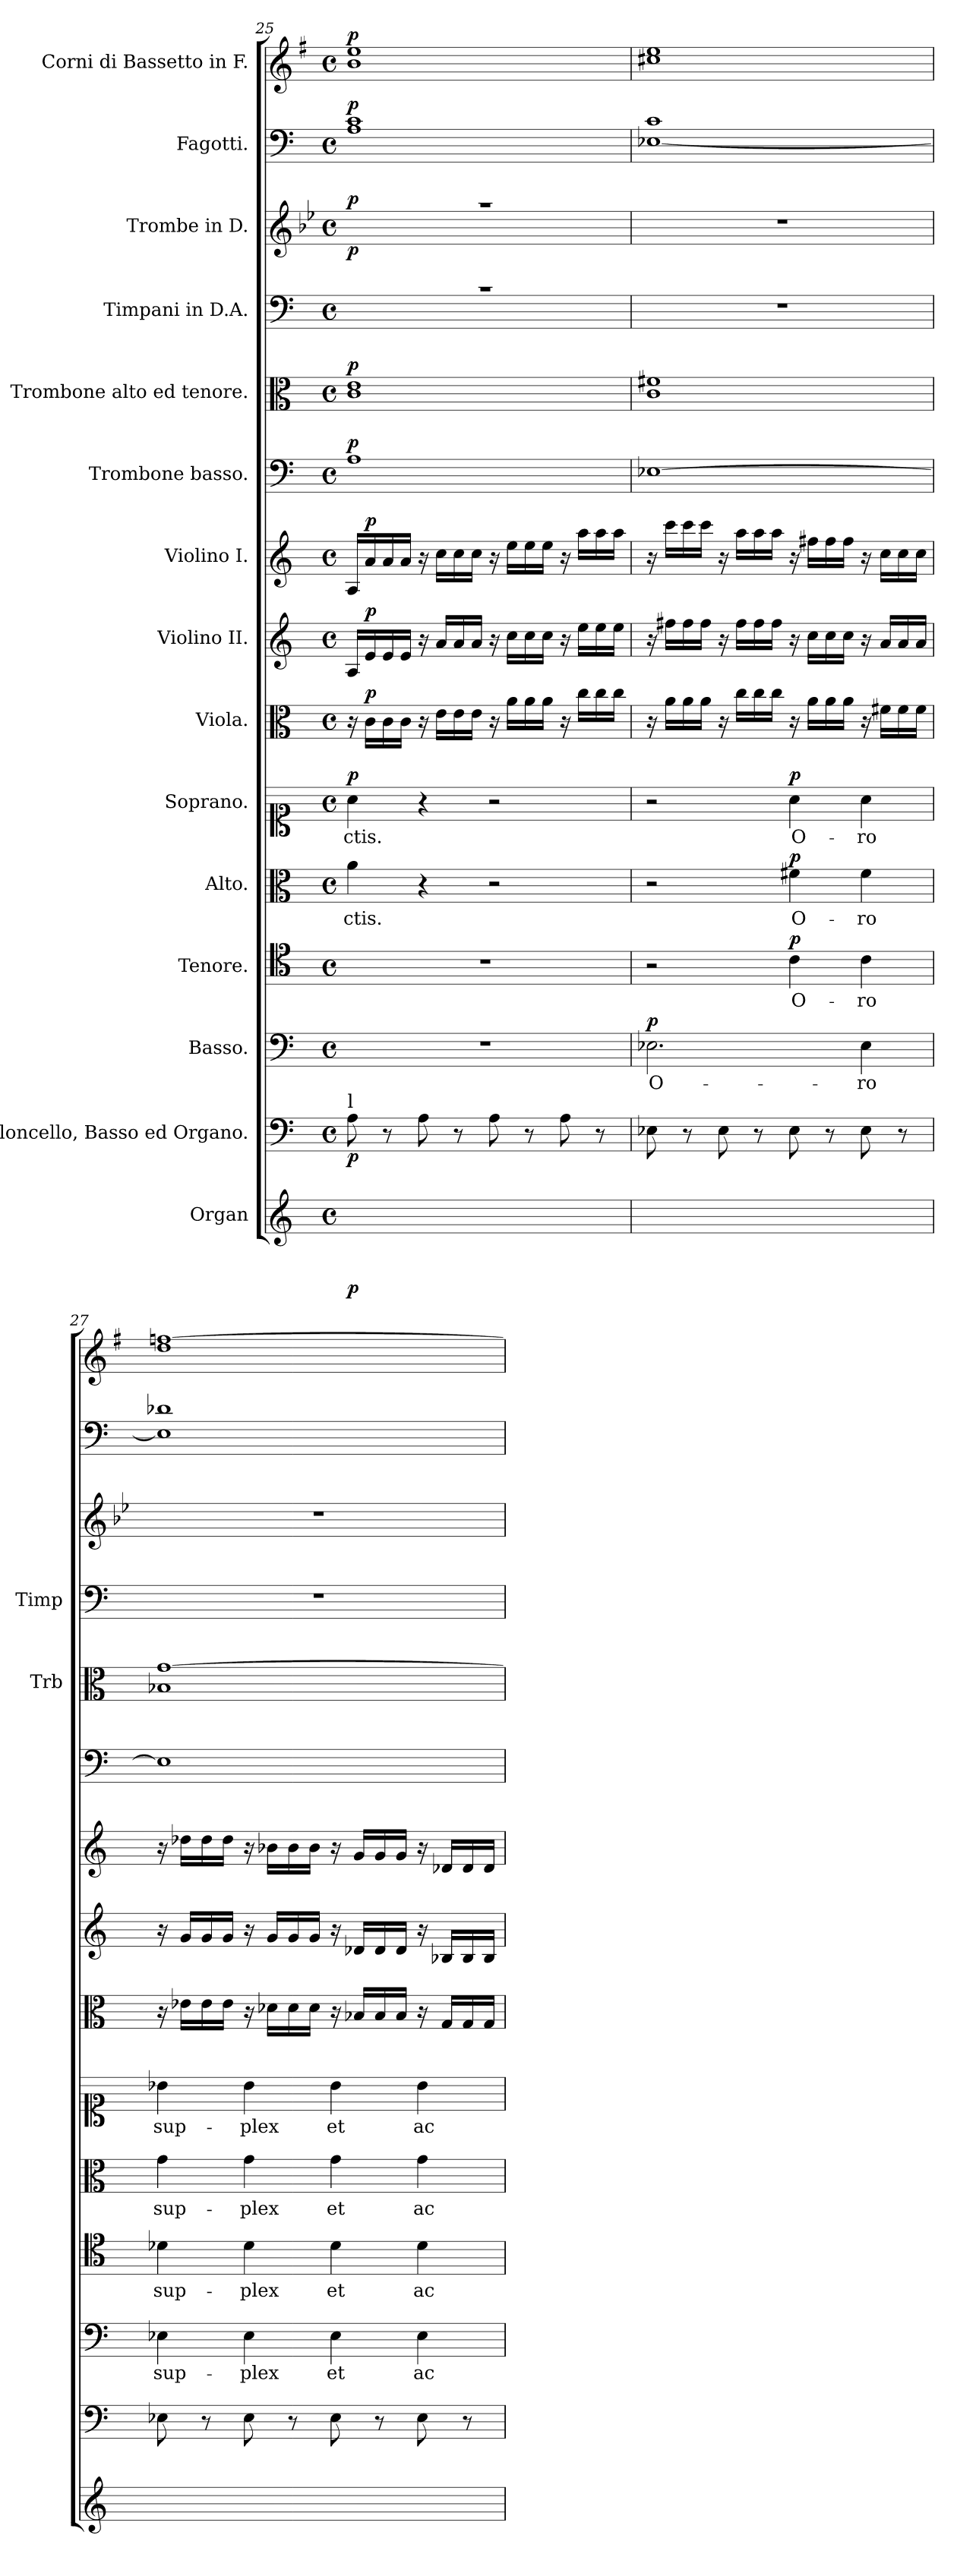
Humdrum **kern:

**kern	**dynam	**kern	**dynam	**kern	**text	**dynam	**kern	**text	**dynam	**kern	**text	**dynam	**kern	**text	**dynam	**kern	**text	**dynam	**kern	**text	**dynam	**kern	**text	**dynam	**kern	**text	**dynam	**kern	**text	**dynam	**kern	**text	**dynam	**kern	**text	**dynam	**kern	**text	**text	**dynam	**kern	**text	**text	**dynam
*part15	*part15	*part14	*part14	*part13	*part13	*part13	*part12	*part12	*part12	*part11	*part11	*part11	*part10	*part10	*part10	*part9	*part9	*part9	*part8	*part8	*part8	*part7	*part7	*part7	*part6	*part6	*part6	*part5	*part5	*part5	*part4	*part4	*part4	*part3	*part3	*part3	*part2	*part2	*part2	*part2	*part1	*part1	*part1	*part1
*staff15	*staff15	*staff14	*staff14	*staff13	*staff13	*staff13	*staff12	*staff12	*staff12	*staff11	*staff11	*staff11	*staff10	*staff10	*staff10	*staff9	*staff9	*staff9	*staff8	*staff8	*staff8	*staff7	*staff7	*staff7	*staff6	*staff6	*staff6	*staff5	*staff5	*staff5	*staff4	*staff4	*staff4	*staff3	*staff3	*staff3	*staff2	*staff2	*staff2	*staff2	*staff1	*staff1	*staff1	*staff1
*I"Organ	*	*I"Violoncello, Basso ed Organo.	*	*I"Basso.	*	*	*I"Tenore.	*	*	*I"Alto.	*	*	*I"Soprano.	*	*	*I"Viola.	*	*	*I"Violino II.	*	*	*I"Violino I.	*	*	*I"Trombone basso.	*	*	*I"Trombone alto ed tenore.	*	*	*I"Timpani in D.A.	*	*	*I"Trombe in D.	*	*	*I"Fagotti.	*	*	*	*I"Corni di Bassetto in F.	*	*	*
*	*	*	*	*	*	*	*	*	*	*	*	*	*	*	*	*	*	*	*	*	*	*	*	*	*	*	*	*I'Trb	*	*	*I'Timp	*	*	*	*	*	*	*	*	*	*	*	*	*
*clefG2	*	*clefF4	*	*clefF4	*	*	*clefC4	*	*	*clefC3	*	*	*clefC1	*	*	*clefC3	*	*	*clefG2	*	*	*clefG2	*	*	*clefF4	*	*	*clefC3	*	*	*clefF4	*	*	*clefG2	*	*	*clefF4	*	*	*	*clefG2	*	*	*
*	*	*	*	*	*	*	*	*	*	*	*	*	*	*	*	*	*	*	*	*	*	*	*	*	*	*	*	*	*	*	*	*	*	*ITrd-1c-2	*	*	*	*	*	*	*ITrd4c7	*	*	*
*k[]	*	*k[]	*	*k[]	*	*	*k[]	*	*	*k[]	*	*	*k[]	*	*	*k[]	*	*	*k[]	*	*	*k[]	*	*	*k[]	*	*	*k[]	*	*	*k[]	*	*	*k[]	*	*	*k[]	*	*	*	*k[]	*	*	*
*M4/4	*	*M4/4	*	*M4/4	*	*	*M4/4	*	*	*M4/4	*	*	*M4/4	*	*	*M4/4	*	*	*M4/4	*	*	*M4/4	*	*	*M4/4	*	*	*M4/4	*	*	*M4/4	*	*	*M4/4	*	*	*M4/4	*	*	*	*M4/4	*	*	*
*met(c)	*	*met(c)	*	*met(c)	*	*	*met(c)	*	*	*met(c)	*	*	*met(c)	*	*	*met(c)	*	*	*met(c)	*	*	*met(c)	*	*	*met(c)	*	*	*met(c)	*	*	*met(c)	*	*	*met(c)	*	*	*met(c)	*	*	*	*met(c)	*	*	*
=25	=25	=25	=25	=25	=25	=25	=25	=25	=25	=25	=25	=25	=25	=25	=25	=25	=25	=25	=25	=25	=25	=25	=25	=25	=25	=25	=25	=25	=25	=25	=25	=25	=25	=25	=25	=25	=25	=25	=25	=25	=25	=25	=25	=25
*	*	*^	*	*	*	*	*	*	*	*	*	*	*	*	*	*	*	*	*	*	*	*	*	*	*	*	*	*	*	*	*	*	*	*	*	*	*	*	*	*	*	*	*	*
!	!	!LO:TX:a:t=l	!	!	!	!	!	!	!	!	!	!	!	!	!	!	!	!	!	!	!	!	!	!	!	!	!	!	!	!	!	!	!	!	!	!	!	!	!	!	!	!	!	!	!
!	!LO:DY:b	!	!	!LO:DY:b	!	!	!	!	!	!	!	!LO:LY:b	!	!	!LO:LY:b	!LO:DY:a	!	!	!	!	!	!	!	!	!	!	!	!LO:DY:b	!	!	!LO:DY:b	!	!LO:LY:b	!LO:DY:b	!	!LO:LY:b	!LO:DY:b	!	!	!	!LO:DY:b	!	!	!	!LO:DY:b
*	*	*	*	*	*	*	*	*	*	*	*	*	*	*	*	*	*	*	*	*	*	*	*	*	*	*	*	*	*^	*	*	*^	*	*	*^	*	*	*	*	*	*	*	*	*	*
1AAyy 1cyy 1eyy 1ayy	p	8A\	8AA\yy	p	1r	.	.	1r	.	.	4a\	-ctis.	.	4a\	-ctis.	p	16r	.	.	16A/LL	.	.	16A/LL	.	.	1A	.	p	1e	1c	.	p	4a/yy	1rc	.	p	4a/yy	1raa	.	p	1A 1c	.	.	p	1e 1a	.	.	p
!	!	!	!	!	!	!	!	!	!	!	!	!	!	!	!	!	!	!	!LO:DY:b	!	!	!LO:DY:b	!	!	!LO:DY:b	!	!	!	!	!	!	!	!	!	!	!	!	!	!	!	!	!	!	!	!	!	!	!
.	.	.	.	.	.	.	.	.	.	.	.	.	.	.	.	.	16c\LL	.	p	16e/	.	p	16a/	.	p	.	.	.	.	.	.	.	.	.	.	.	.	.	.	.	.	.	.	.	.	.	.	.
.	.	8r	8ryy	.	.	.	.	.	.	.	.	.	.	.	.	.	16c\	.	.	16e/	.	.	16a/	.	.	.	.	.	.	.	.	.	.	.	.	.	.	.	.	.	.	.	.	.	.	.	.	.
.	.	.	.	.	.	.	.	.	.	.	.	.	.	.	.	.	16c\JJ	.	.	16e/JJ	.	.	16a/JJ	.	.	.	.	.	.	.	.	.	.	.	.	.	.	.	.	.	.	.	.	.	.	.	.	.
.	.	8A\	8AA\yy	.	.	.	.	.	.	.	4r	.	.	4r	.	.	16r	.	.	16r	.	.	16r	.	.	.	.	.	.	.	.	.	4ryy	.	.	.	4ryy	.	.	.	.	.	.	.	.	.	.	.
.	.	.	.	.	.	.	.	.	.	.	.	.	.	.	.	.	16e\LL	.	.	16a/LL	.	.	16cc\LL	.	.	.	.	.	.	.	.	.	.	.	.	.	.	.	.	.	.	.	.	.	.	.	.	.
.	.	8r	8ryy	.	.	.	.	.	.	.	.	.	.	.	.	.	16e\	.	.	16a/	.	.	16cc\	.	.	.	.	.	.	.	.	.	.	.	.	.	.	.	.	.	.	.	.	.	.	.	.	.
.	.	.	.	.	.	.	.	.	.	.	.	.	.	.	.	.	16e\JJ	.	.	16a/JJ	.	.	16cc\JJ	.	.	.	.	.	.	.	.	.	.	.	.	.	.	.	.	.	.	.	.	.	.	.	.	.
.	.	8A\	8AA\yy	.	.	.	.	.	.	.	2r	.	.	2r	.	.	16r	.	.	16r	.	.	16r	.	.	.	.	.	.	.	.	.	2ryy	.	.	.	2ryy	.	.	.	.	.	.	.	.	.	.	.
.	.	.	.	.	.	.	.	.	.	.	.	.	.	.	.	.	16a\LL	.	.	16cc\LL	.	.	16ee\LL	.	.	.	.	.	.	.	.	.	.	.	.	.	.	.	.	.	.	.	.	.	.	.	.	.
.	.	8r	8ryy	.	.	.	.	.	.	.	.	.	.	.	.	.	16a\	.	.	16cc\	.	.	16ee\	.	.	.	.	.	.	.	.	.	.	.	.	.	.	.	.	.	.	.	.	.	.	.	.	.
.	.	.	.	.	.	.	.	.	.	.	.	.	.	.	.	.	16a\JJ	.	.	16cc\JJ	.	.	16ee\JJ	.	.	.	.	.	.	.	.	.	.	.	.	.	.	.	.	.	.	.	.	.	.	.	.	.
.	.	8A\	8AA\yy	.	.	.	.	.	.	.	.	.	.	.	.	.	16r	.	.	16r	.	.	16r	.	.	.	.	.	.	.	.	.	.	.	.	.	.	.	.	.	.	.	.	.	.	.	.	.
!	!	!	!	!	!	!	!	!	!	!	!	!	!	!	!	!	!	!LO:LY:b	!	!	!LO:LY:b	!	!	!LO:LY:b	!	!	!	!	!	!	!	!	!	!	!	!	!	!	!	!	!	!	!	!	!	!	!	!
.	.	.	.	.	.	.	.	.	.	.	.	.	.	.	.	.	16cc\LL	.	.	16ee\LL	.	.	16aa\LL	.	.	.	.	.	.	.	.	.	.	.	.	.	.	.	.	.	.	.	.	.	.	.	.	.
.	.	8r	8ryy	.	.	.	.	.	.	.	.	.	.	.	.	.	16cc\	.	.	16ee\	.	.	16aa\	.	.	.	.	.	.	.	.	.	.	.	.	.	.	.	.	.	.	.	.	.	.	.	.	.
.	.	.	.	.	.	.	.	.	.	.	.	.	.	.	.	.	16cc\JJ	.	.	16ee\JJ	.	.	16aa\JJ	.	.	.	.	.	.	.	.	.	.	.	.	.	.	.	.	.	.	.	.	.	.	.	.	.
*	*	*	*	*	*	*	*	*	*	*	*	*	*	*	*	*	*	*	*	*	*	*	*	*	*	*	*	*	*	*	*	*	*v	*v	*	*	*	*	*	*	*	*	*	*	*	*	*	*
*	*	*	*	*	*	*	*	*	*	*	*	*	*	*	*	*	*	*	*	*	*	*	*	*	*	*	*	*	*	*	*	*	*	*	*	*v	*v	*	*	*	*	*	*	*	*	*	*
=26	=26	=26	=26	=26	=26	=26	=26	=26	=26	=26	=26	=26	=26	=26	=26	=26	=26	=26	=26	=26	=26	=26	=26	=26	=26	=26	=26	=26	=26	=26	=26	=26	=26	=26	=26	=26	=26	=26	=26	=26	=26	=26	=26	=26	=26	=26
!	!	!	!	!	!	!LO:LY:b	!LO:DY:a	!	!	!	!	!	!	!	!	!	!	!	!	!	!	!	!	!	!	!	!LO:LY:b	!	!	!	!LO:LY:b	!	!	!	!	!	!	!	!	!LO:LY:b	!LO:LY:b	!	!	!LO:LY:b	!LO:LY:b	!
[1E-Xyy 1f#Xyy 1ayy 1ccyy	.	8E-X\	8EE-X\yy	.	2.E-X\	O-	p	2r	.	.	2r	.	.	2r	.	.	16r	.	.	16r	.	.	16r	.	.	[1E-X	.	.	1f#X	1c	.	.	1r	.	.	1r	.	.	[1E-X 1c	.	.	.	1f#X 1a	.	.	.
.	.	.	.	.	.	.	.	.	.	.	.	.	.	.	.	.	16a\LL	.	.	16ff#X\LL	.	.	16ccc\LL	.	.	.	.	.	.	.	.	.	.	.	.	.	.	.	.	.	.	.	.	.	.	.
.	.	8r	8ryy	.	.	.	.	.	.	.	.	.	.	.	.	.	16a\	.	.	16ff#\	.	.	16ccc\	.	.	.	.	.	.	.	.	.	.	.	.	.	.	.	.	.	.	.	.	.	.	.
.	.	.	.	.	.	.	.	.	.	.	.	.	.	.	.	.	16a\JJ	.	.	16ff#\JJ	.	.	16ccc\JJ	.	.	.	.	.	.	.	.	.	.	.	.	.	.	.	.	.	.	.	.	.	.	.
.	.	8E-\	8EE-\yy	.	.	.	.	.	.	.	.	.	.	.	.	.	16r	.	.	16r	.	.	16r	.	.	.	.	.	.	.	.	.	.	.	.	.	.	.	.	.	.	.	.	.	.	.
.	.	.	.	.	.	.	.	.	.	.	.	.	.	.	.	.	16cc\LL	.	.	16ff#\LL	.	.	16aa\LL	.	.	.	.	.	.	.	.	.	.	.	.	.	.	.	.	.	.	.	.	.	.	.
.	.	8r	8ryy	.	.	.	.	.	.	.	.	.	.	.	.	.	16cc\	.	.	16ff#\	.	.	16aa\	.	.	.	.	.	.	.	.	.	.	.	.	.	.	.	.	.	.	.	.	.	.	.
.	.	.	.	.	.	.	.	.	.	.	.	.	.	.	.	.	16cc\JJ	.	.	16ff#\JJ	.	.	16aa\JJ	.	.	.	.	.	.	.	.	.	.	.	.	.	.	.	.	.	.	.	.	.	.	.
!	!	!	!	!	!	!	!	!	!LO:LY:b	!LO:DY:a	!	!LO:LY:b	!LO:DY:a	!	!LO:LY:b	!LO:DY:a	!	!	!	!	!	!	!	!	!	!	!	!	!	!	!	!	!	!	!	!	!	!	!	!	!	!	!	!	!	!
.	.	8E-\	8EE-\yy	.	.	.	.	4c\	O-	p	4f#X\	O-	p	4a\	O-	p	16r	.	.	16r	.	.	16r	.	.	.	.	.	.	.	.	.	.	.	.	.	.	.	.	.	.	.	.	.	.	.
.	.	.	.	.	.	.	.	.	.	.	.	.	.	.	.	.	16a\LL	.	.	16cc\LL	.	.	16ff#X\LL	.	.	.	.	.	.	.	.	.	.	.	.	.	.	.	.	.	.	.	.	.	.	.
.	.	8r	8ryy	.	.	.	.	.	.	.	.	.	.	.	.	.	16a\	.	.	16cc\	.	.	16ff#\	.	.	.	.	.	.	.	.	.	.	.	.	.	.	.	.	.	.	.	.	.	.	.
.	.	.	.	.	.	.	.	.	.	.	.	.	.	.	.	.	16a\JJ	.	.	16cc\JJ	.	.	16ff#\JJ	.	.	.	.	.	.	.	.	.	.	.	.	.	.	.	.	.	.	.	.	.	.	.
!	!	!	!	!	!	!LO:LY:b	!	!	!LO:LY:b	!	!	!LO:LY:b	!	!	!LO:LY:b	!	!	!	!	!	!	!	!	!	!	!	!	!	!	!	!	!	!	!	!	!	!	!	!	!	!	!	!	!	!	!
.	.	8E-\	8EE-\yy	.	4E-\	-ro	.	4c\	-ro	.	4f#\	-ro	.	4a\	-ro	.	16r	.	.	16r	.	.	16r	.	.	.	.	.	.	.	.	.	.	.	.	.	.	.	.	.	.	.	.	.	.	.
.	.	.	.	.	.	.	.	.	.	.	.	.	.	.	.	.	16f#X\LL	.	.	16a/LL	.	.	16cc\LL	.	.	.	.	.	.	.	.	.	.	.	.	.	.	.	.	.	.	.	.	.	.	.
.	.	8r	8ryy	.	.	.	.	.	.	.	.	.	.	.	.	.	16f#\	.	.	16a/	.	.	16cc\	.	.	.	.	.	.	.	.	.	.	.	.	.	.	.	.	.	.	.	.	.	.	.
.	.	.	.	.	.	.	.	.	.	.	.	.	.	.	.	.	16f#\JJ	.	.	16a/JJ	.	.	16cc\JJ	.	.	.	.	.	.	.	.	.	.	.	.	.	.	.	.	.	.	.	.	.	.	.
=27	=27	=27	=27	=27	=27	=27	=27	=27	=27	=27	=27	=27	=27	=27	=27	=27	=27	=27	=27	=27	=27	=27	=27	=27	=27	=27	=27	=27	=27	=27	=27	=27	=27	=27	=27	=27	=27	=27	=27	=27	=27	=27	=27	=27	=27	=27
!	!	!	!	!	!	!LO:LY:b	!	!	!LO:LY:b	!	!	!LO:LY:b	!	!	!LO:LY:b	!	!	!	!	!	!	!	!	!	!	!	!	!	!	!	!	!	!	!	!	!	!	!	!	!	!	!	!	!	!	!
1E-yy] 1gyy 1b-Xyy 1dd-Xyy	.	8E-X\	8EE-X\yy	.	4E-X\	sup-	.	4d-X\	sup-	.	4g\	sup-	.	4b-X\	sup-	.	16r	.	.	16r	.	.	16r	.	.	1E-]	.	.	[1g	1B-X	.	.	1r	.	.	1r	.	.	1E-] 1d-X	.	.	.	1g [1b-X	.	.	.
.	.	.	.	.	.	.	.	.	.	.	.	.	.	.	.	.	16e-X\LL	.	.	16g/LL	.	.	16dd-X\LL	.	.	.	.	.	.	.	.	.	.	.	.	.	.	.	.	.	.	.	.	.	.	.
.	.	8r	8ryy	.	.	.	.	.	.	.	.	.	.	.	.	.	16e-\	.	.	16g/	.	.	16dd-\	.	.	.	.	.	.	.	.	.	.	.	.	.	.	.	.	.	.	.	.	.	.	.
.	.	.	.	.	.	.	.	.	.	.	.	.	.	.	.	.	16e-\JJ	.	.	16g/JJ	.	.	16dd-\JJ	.	.	.	.	.	.	.	.	.	.	.	.	.	.	.	.	.	.	.	.	.	.	.
!	!	!	!	!	!	!LO:LY:b	!	!	!LO:LY:b	!	!	!LO:LY:b	!	!	!LO:LY:b	!	!	!	!	!	!	!	!	!	!	!	!	!	!	!	!	!	!	!	!	!	!	!	!	!	!	!	!	!	!	!
.	.	8E-\	8EE-\yy	.	4E-\	-plex	.	4d-\	-plex	.	4g\	-plex	.	4b-\	-plex	.	16r	.	.	16r	.	.	16r	.	.	.	.	.	.	.	.	.	.	.	.	.	.	.	.	.	.	.	.	.	.	.
.	.	.	.	.	.	.	.	.	.	.	.	.	.	.	.	.	16d-X\LL	.	.	16g/LL	.	.	16b-X\LL	.	.	.	.	.	.	.	.	.	.	.	.	.	.	.	.	.	.	.	.	.	.	.
.	.	8r	8ryy	.	.	.	.	.	.	.	.	.	.	.	.	.	16d-\	.	.	16g/	.	.	16b-\	.	.	.	.	.	.	.	.	.	.	.	.	.	.	.	.	.	.	.	.	.	.	.
.	.	.	.	.	.	.	.	.	.	.	.	.	.	.	.	.	16d-\JJ	.	.	16g/JJ	.	.	16b-\JJ	.	.	.	.	.	.	.	.	.	.	.	.	.	.	.	.	.	.	.	.	.	.	.
!	!	!	!	!	!	!LO:LY:b	!	!	!LO:LY:b	!	!	!LO:LY:b	!	!	!LO:LY:b	!	!	!	!	!	!	!	!	!	!	!	!	!	!	!	!	!	!	!	!	!	!	!	!	!	!	!	!	!	!	!
.	.	8E-\	8EE-\yy	.	4E-\	et	.	4d-\	et	.	4g\	et	.	4b-\	et	.	16r	.	.	16r	.	.	16r	.	.	.	.	.	.	.	.	.	.	.	.	.	.	.	.	.	.	.	.	.	.	.
.	.	.	.	.	.	.	.	.	.	.	.	.	.	.	.	.	16B-X/LL	.	.	16d-X/LL	.	.	16g/LL	.	.	.	.	.	.	.	.	.	.	.	.	.	.	.	.	.	.	.	.	.	.	.
.	.	8r	8ryy	.	.	.	.	.	.	.	.	.	.	.	.	.	16B-/	.	.	16d-/	.	.	16g/	.	.	.	.	.	.	.	.	.	.	.	.	.	.	.	.	.	.	.	.	.	.	.
.	.	.	.	.	.	.	.	.	.	.	.	.	.	.	.	.	16B-/JJ	.	.	16d-/JJ	.	.	16g/JJ	.	.	.	.	.	.	.	.	.	.	.	.	.	.	.	.	.	.	.	.	.	.	.
!	!	!	!	!	!	!LO:LY:b	!	!	!LO:LY:b	!	!	!LO:LY:b	!	!	!LO:LY:b	!	!	!	!	!	!	!	!	!	!	!	!	!	!	!	!	!	!	!	!	!	!	!	!	!	!	!	!	!	!	!
.	.	8E-\	8EE-\yy	.	4E-\	ac-	.	4d-\	ac-	.	4g\	ac-	.	4b-\	ac-	.	16r	.	.	16r	.	.	16r	.	.	.	.	.	.	.	.	.	.	.	.	.	.	.	.	.	.	.	.	.	.	.
.	.	.	.	.	.	.	.	.	.	.	.	.	.	.	.	.	16G/LL	.	.	16B-X/LL	.	.	16d-X/LL	.	.	.	.	.	.	.	.	.	.	.	.	.	.	.	.	.	.	.	.	.	.	.
.	.	8r	8ryy	.	.	.	.	.	.	.	.	.	.	.	.	.	16G/	.	.	16B-/	.	.	16d-/	.	.	.	.	.	.	.	.	.	.	.	.	.	.	.	.	.	.	.	.	.	.	.
.	.	.	.	.	.	.	.	.	.	.	.	.	.	.	.	.	16G/JJ	.	.	16B-/JJ	.	.	16d-/JJ	.	.	.	.	.	.	.	.	.	.	.	.	.	.	.	.	.	.	.	.	.	.	.
*	*	*v	*v	*	*	*	*	*	*	*	*	*	*	*	*	*	*	*	*	*	*	*	*	*	*	*	*	*	*v	*v	*	*	*	*	*	*	*	*	*	*	*	*	*	*	*	*
=	=	=	=	=	=	=	=	=	=	=	=	=	=	=	=	=	=	=	=	=	=	=	=	=	=	=	=	=	=	=	=	=	=	=	=	=	=	=	=	=	=	=	=	=
*-	*-	*-	*-	*-	*-	*-	*-	*-	*-	*-	*-	*-	*-	*-	*-	*-	*-	*-	*-	*-	*-	*-	*-	*-	*-	*-	*-	*-	*-	*-	*-	*-	*-	*-	*-	*-	*-	*-	*-	*-	*-	*-	*-	*-
